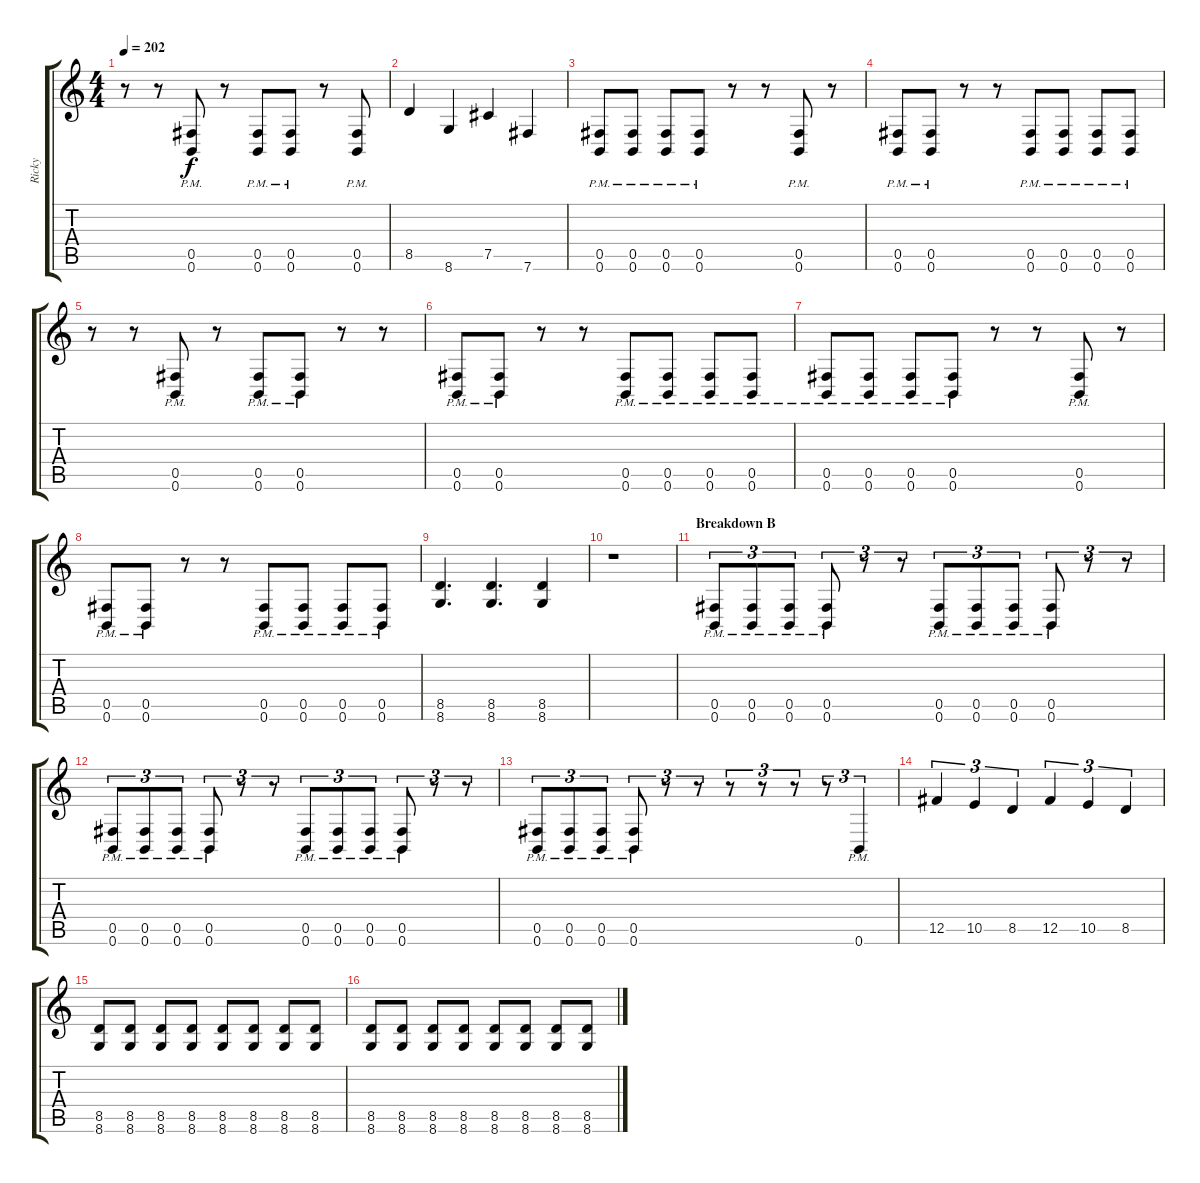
\track ("Ricky " "Ricky ") {instrument distortionguitar}
\staff {score tabs}
\tuning (Db4 Ab3 E3 B2 Gb2 B1) {hide}
\ts (4 4)
\tempo 202
\clef g2
\ks c
r.8{dy f} r.8 (0.5{pm} 0.6{pm}).8 r.8 (0.5{pm} 0.6{pm}).8 (0.5{pm} 0.6{pm}).8 r.8 (0.5{pm} 0.6{pm}).8 |
8.5.4 8.6.4 7.5.4 7.6.4 |
(0.5{pm} 0.6{pm}).8 (0.5{pm} 0.6{pm}).8 (0.5{pm} 0.6{pm}).8 (0.5{pm} 0.6{pm}).8 r.8 r.8 (0.5{pm} 0.6{pm}).8 r.8 |
(0.5{pm} 0.6{pm}).8 (0.5{pm} 0.6{pm}).8 r.8 r.8 (0.5{pm} 0.6{pm}).8 (0.5{pm} 0.6{pm}).8 (0.5{pm} 0.6{pm}).8 (0.5{pm} 0.6{pm}).8 |
r.8 r.8 (0.5{pm} 0.6{pm}).8 r.8 (0.5{pm} 0.6{pm}).8 (0.5{pm} 0.6{pm}).8 r.8 r.8 |
(0.5{pm} 0.6{pm}).8 (0.5{pm} 0.6{pm}).8 r.8 r.8 (0.5{pm} 0.6{pm}).8 (0.5{pm} 0.6{pm}).8 (0.5{pm} 0.6{pm}).8 (0.5{pm} 0.6{pm}).8 |
(0.5{pm} 0.6{pm}).8 (0.5{pm} 0.6{pm}).8 (0.5{pm} 0.6{pm}).8 (0.5{pm} 0.6{pm}).8 r.8 r.8 (0.5{pm} 0.6{pm}).8 r.8 |
(0.5{pm} 0.6{pm}).8 (0.5{pm} 0.6{pm}).8 r.8 r.8 (0.5{pm} 0.6{pm}).8 (0.5{pm} 0.6{pm}).8 (0.5{pm} 0.6{pm}).8 (0.5{pm} 0.6{pm}).8 |
(8.5 8.6).4{d} (8.5 8.6).4{d} (8.5 8.6).4 |
r.1 |
\section ("" "Breakdown B")
(0.5{pm} 0.6{pm}).8{tu (3 2)} (0.5{pm} 0.6{pm}).8{tu (3 2)} (0.5{pm} 0.6{pm}).8{tu (3 2)} (0.5{pm} 0.6{pm}).8{tu (3 2)} r.8{tu (3 2)} r.8{tu (3 2)} (0.5{pm} 0.6{pm}).8{tu (3 2)} (0.5{pm} 0.6{pm}).8{tu (3 2)} (0.5{pm} 0.6{pm}).8{tu (3 2)} (0.5{pm} 0.6{pm}).8{tu (3 2)} r.8{tu (3 2)} r.8{tu (3 2)} |
(0.5{pm} 0.6{pm}).8{tu (3 2)} (0.5{pm} 0.6{pm}).8{tu (3 2)} (0.5{pm} 0.6{pm}).8{tu (3 2)} (0.5{pm} 0.6{pm}).8{tu (3 2)} r.8{tu (3 2)} r.8{tu (3 2)} (0.5{pm} 0.6{pm}).8{tu (3 2)} (0.5{pm} 0.6{pm}).8{tu (3 2)} (0.5{pm} 0.6{pm}).8{tu (3 2)} (0.5{pm} 0.6{pm}).8{tu (3 2)} r.8{tu (3 2)} r.8{tu (3 2)} |
(0.5{pm} 0.6{pm}).8{tu (3 2)} (0.5{pm} 0.6{pm}).8{tu (3 2)} (0.5{pm} 0.6{pm}).8{tu (3 2)} (0.5{pm} 0.6{pm}).8{tu (3 2)} r.8{tu (3 2)} r.8{tu (3 2)} r.8{tu (3 2)} r.8{tu (3 2)} r.8{tu (3 2)} r.8{tu (3 2)} 0.6{pm}.4{tu (3 2)} |
12.5.4{tu (3 2)} 10.5.4{tu (3 2)} 8.5.4{tu (3 2)} 12.5.4{tu (3 2)} 10.5.4{tu (3 2)} 8.5.4{tu (3 2)} |
(8.5 8.6).8 (8.5 8.6).8 (8.5 8.6).8 (8.5 8.6).8 (8.5 8.6).8 (8.5 8.6).8 (8.5 8.6).8 (8.5 8.6).8 |
(8.5 8.6).8 (8.5 8.6).8 (8.5 8.6).8 (8.5 8.6).8 (8.5 8.6).8 (8.5 8.6).8 (8.5 8.6).8 (8.5 8.6).8
